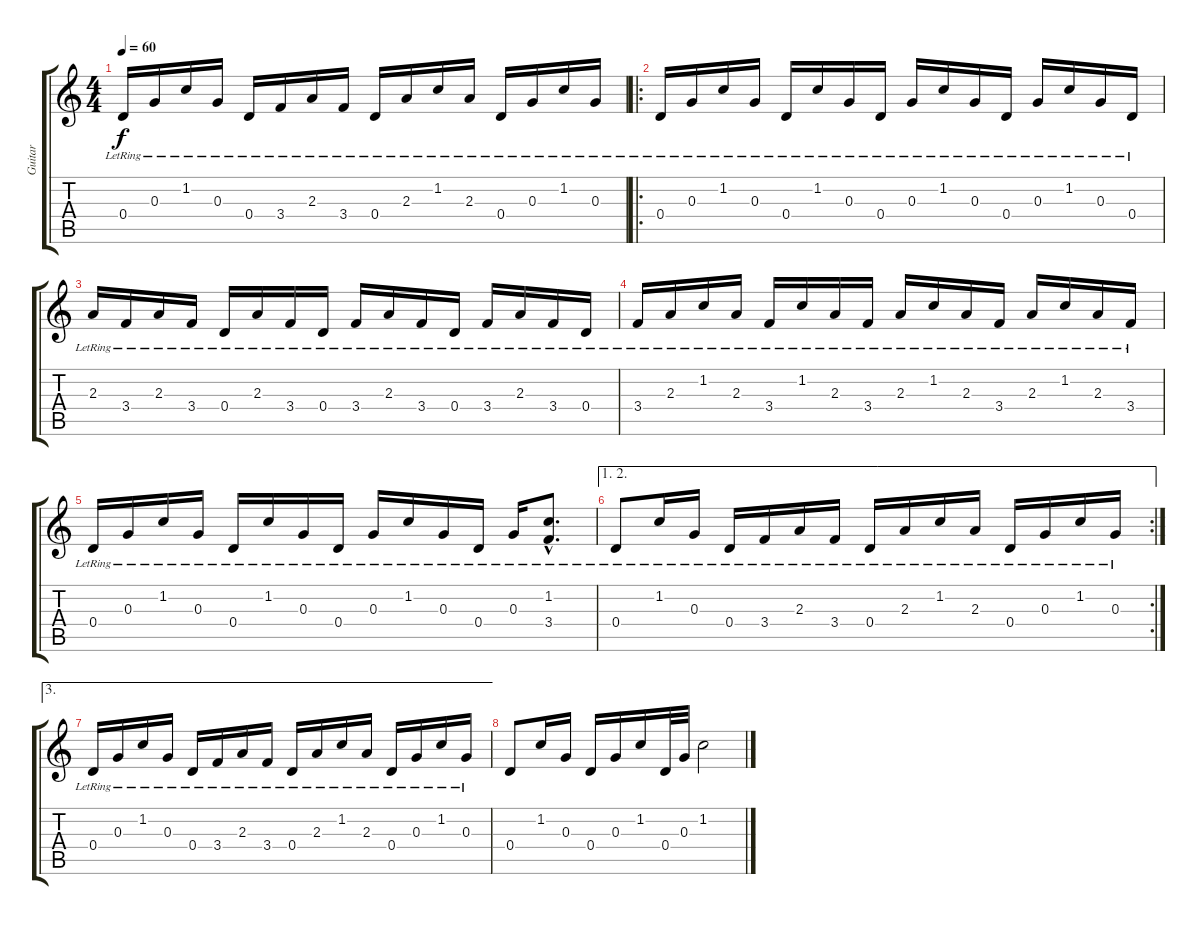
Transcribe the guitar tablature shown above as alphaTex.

\track ("Guitar" "Guitar") {instrument acousticguitarnylon}
\staff {score tabs}
\tuning (E4 B3 G3 D3 A2 E2) {hide}
\ts (4 4)
\tempo 60
\clef g2
\ks c
0.4{lr}.16{dy f instrument acousticguitarnylon} 0.3{lr}.16 1.2{lr}.16 0.3{lr}.16 0.4{lr}.16 3.4{lr}.16 2.3{lr}.16 3.4{lr}.16 0.4{lr}.16 2.3{lr}.16 1.2{lr}.16 2.3{lr}.16 0.4{lr}.16 0.3{lr}.16 1.2{lr}.16 0.3{lr}.16 |
\ro
0.4{lr}.16 0.3{lr}.16 1.2{lr}.16 0.3{lr}.16 0.4{lr}.16 1.2{lr}.16 0.3{lr}.16 0.4{lr}.16 0.3{lr}.16 1.2{lr}.16 0.3{lr}.16 0.4{lr}.16 0.3{lr}.16 1.2{lr}.16 0.3{lr}.16 0.4{lr}.16 |
2.3{lr}.16 3.4{lr}.16 2.3{lr}.16 3.4{lr}.16 0.4{lr}.16 2.3{lr}.16 3.4{lr}.16 0.4{lr}.16 3.4{lr}.16 2.3{lr}.16 3.4{lr}.16 0.4{lr}.16 3.4{lr}.16 2.3{lr}.16 3.4{lr}.16 0.4{lr}.16 |
3.4{lr}.16 2.3{lr}.16 1.2{lr}.16 2.3{lr}.16 3.4{lr}.16 1.2{lr}.16 2.3{lr}.16 3.4{lr}.16 2.3{lr}.16 1.2{lr}.16 2.3{lr}.16 3.4{lr}.16 2.3{lr}.16 1.2{lr}.16 2.3{lr}.16 3.4{lr}.16 |
0.4{lr}.16 0.3{lr}.16 1.2{lr}.16 0.3{lr}.16 0.4{lr}.16 1.2{lr}.16 0.3{lr}.16 0.4{lr}.16 0.3{lr}.16 1.2{lr}.16 0.3{lr}.16 0.4{lr}.16 0.3{lr}.16 (1.2{hac lr} 3.4{hac lr}).8{d} |
\ae (1 2)
\rc 2
0.4{lr}.8 1.2{lr}.16 0.3{lr}.16 0.4{lr}.16 3.4{lr}.16 2.3{lr}.16 3.4{lr}.16 0.4{lr}.16 2.3{lr}.16 1.2{lr}.16 2.3{lr}.16 0.4{lr}.16 0.3{lr}.16 1.2{lr}.16 0.3{lr}.16 |
\ae 3
0.4{lr}.16 0.3{lr}.16 1.2{lr}.16 0.3{lr}.16 0.4{lr}.16 3.4{lr}.16 2.3{lr}.16 3.4{lr}.16 0.4{lr}.16 2.3{lr}.16 1.2{lr}.16 2.3{lr}.16 0.4{lr}.16 0.3{lr}.16 1.2{lr}.16 0.3{lr}.16 |
0.4.8 1.2.16 0.3.16 0.4.16 0.3.16 1.2.16 0.4.32 0.3.32 1.2.2
